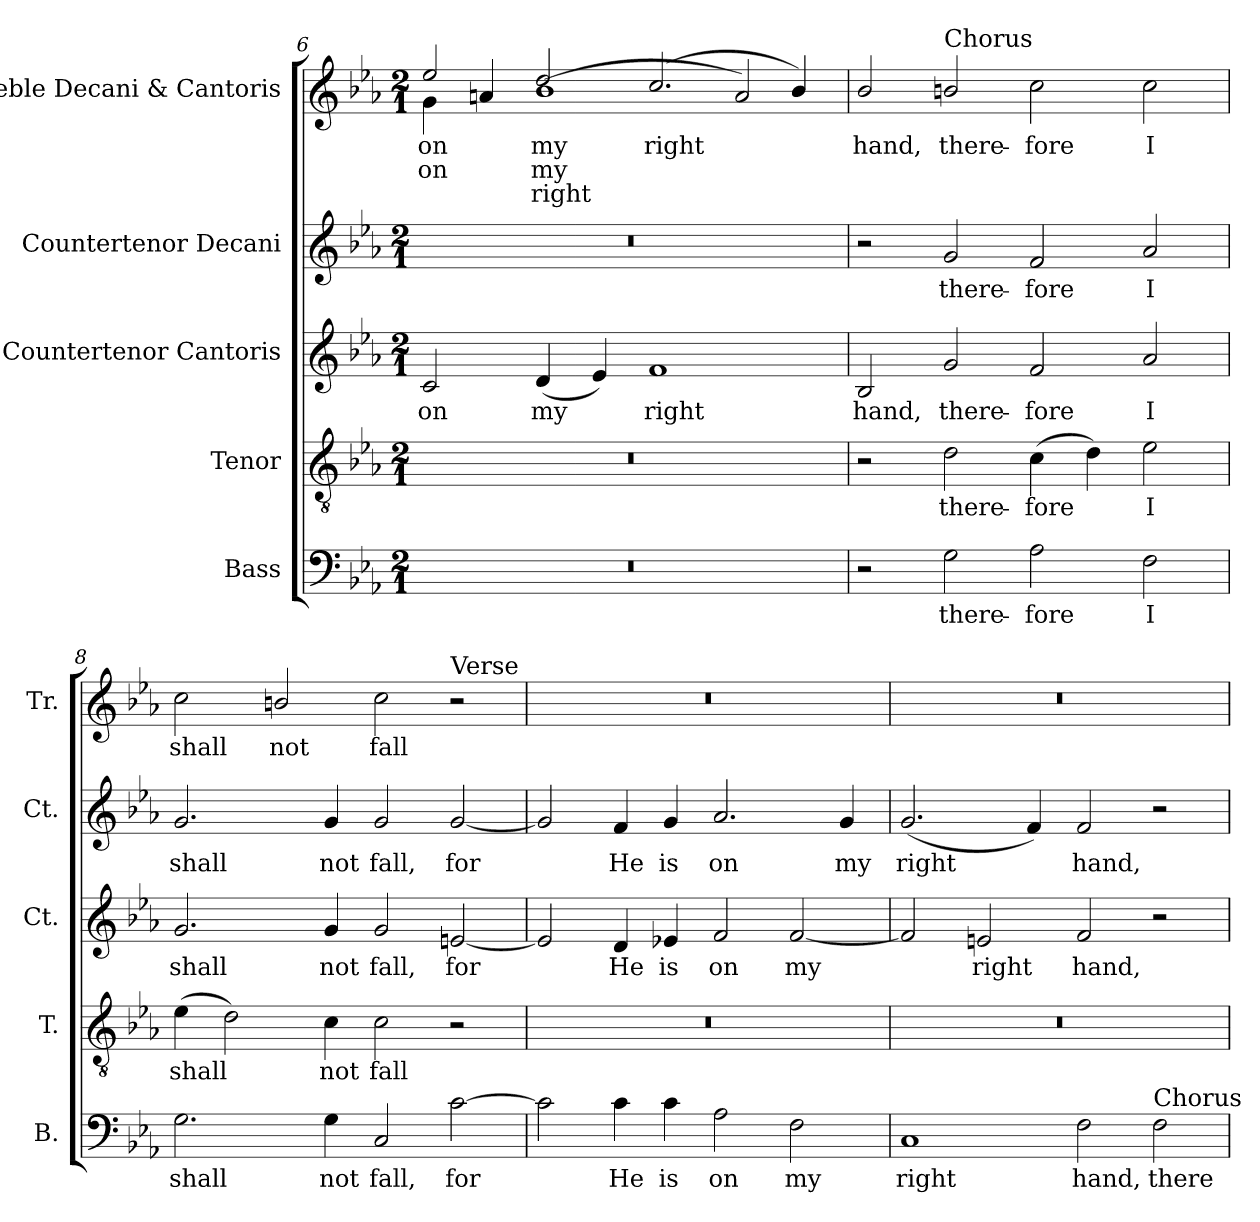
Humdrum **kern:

**kern	**text	**kern	**text	**kern	**text	**kern	**text	**kern	**text	**text	**text
*part5	*part5	*part4	*part4	*part3	*part3	*part2	*part2	*part1	*part1	*part1	*part1
*staff5	*staff5	*staff4	*staff4	*staff3	*staff3	*staff2	*staff2	*staff1	*staff1	*staff1	*staff1
*I"Bass	*	*I"Tenor	*	*I"Countertenor Cantoris	*	*I"Countertenor Decani	*	*I"Treble Decani & Cantoris	*	*	*
*I'B.	*	*I'T.	*	*I'Ct.	*	*I'Ct.	*	*I'Tr.	*	*	*
*clefF4	*	*clefGv2	*	*clefG2	*	*clefG2	*	*clefG2	*	*	*
*	*	*ITrd7c12	*	*	*	*	*	*	*	*	*
*k[b-e-a-]	*	*k[b-e-a-]	*	*k[b-e-a-]	*	*k[b-e-a-]	*	*k[b-e-a-]	*	*	*
*E-:	*	*E-:	*	*E-:	*	*E-:	*	*E-:	*	*	*
*M2/1	*	*M2/1	*	*M2/1	*	*M2/1	*	*M2/1	*	*	*
=6	=6	=6	=6	=6	=6	=6	=6	=6	=6	=6	=6
!LO:N:vis=1	!	!LO:N:vis=1	!	!	!	!	!	!	!	!	!
!	!	!	!	!	!LO:LY:b:color=#000000	!LO:N:vis=1	!	!	!	!	!
!	!	!	!	!	!	!	!	!	!LO:LY:a:color=#000000	!LO:LY:b:color=#000000	!
*	*	*	*	*	*	*	*	*^	*	*	*
0r	.	0r	.	2ci/	on	0r	.	2ee-i/	4gi\	on	on	.
.	.	.	.	.	.	.	.	.	4ani/	.	.	.
!	!	!	!	!	!LO:LY:b:color=#000000	!	!	!	!	!	!	!
!	!	!	!	!	!	!	!	!	!	!LO:LY:a:color=#000000	!LO:LY:b:color=#000000	!LO:LY:b:color=#000000
.	.	.	.	(4di/	my	.	.	2ddi/	(1b-i	my	my	right
.	.	.	.	4e-i/)	.	.	.	.	.	.	.	.
!	!	!	!	!	!LO:LY:b:color=#000000	!	!	!	!	!	!	!
!	!	!	!	!	!	!	!	!	!	!LO:LY:a:color=#000000	!	!
.	.	.	.	1fi	right	.	.	(2.cci/	.	right	.	.
.	.	.	.	.	.	.	.	.	2ai/)	.	.	.
.	.	.	.	.	.	.	.	4b-i/)	.	.	.	.
*	*	*	*	*	*	*	*	*v	*v	*	*	*
=7	=7	=7	=7	=7	=7	=7	=7	=7	=7	=7	=7
!	!	!	!	!	!LO:LY:b:color=#000000	!	!	!	!	!	!
!	!	!	!	!	!	!	!	!	!LO:LY:b:color=#000000	!	!
2r	.	2r	.	2B-i/	hand,	2r	.	2b-i/	hand,	.	.
!	!LO:LY:b:color=#000000	!	!	!	!	!	!	!	!	!	!
!	!	!	!LO:LY:b:color=#000000	!	!	!	!	!	!	!	!
!	!	!	!	!	!LO:LY:b:color=#000000	!	!	!	!	!	!
!	!	!	!	!	!	!	!LO:LY:b:color=#000000	!	!	!	!
!	!	!	!	!	!	!	!	!LO:TX:a:t=Chorus	!	!	!
!	!	!	!	!	!	!	!	!	!LO:LY:b:color=#000000	!	!
2Gi\	there-	2Di\	there-	2gi/	there-	2gi/	there-	2bni/	there-	.	.
!	!LO:LY:b:color=#000000	!	!	!	!	!	!	!	!	!	!
!	!	!	!LO:LY:b:color=#000000	!	!	!	!	!	!	!	!
!	!	!	!	!	!LO:LY:b:color=#000000	!	!	!	!	!	!
!	!	!	!	!	!	!	!LO:LY:b:color=#000000	!	!	!	!
!	!	!	!	!	!	!	!	!	!LO:LY:b:color=#000000	!	!
2A-i\	-fore	(4Ci\	-fore	2fi/	-fore	2fi/	-fore	2cci\	-fore	.	.
.	.	4Di\)	.	.	.	.	.	.	.	.	.
!	!LO:LY:b:color=#000000	!	!	!	!	!	!	!	!	!	!
!	!	!	!LO:LY:b:color=#000000	!	!	!	!	!	!	!	!
!	!	!	!	!	!LO:LY:b:color=#000000	!	!	!	!	!	!
!	!	!	!	!	!	!	!LO:LY:b:color=#000000	!	!	!	!
!	!	!	!	!	!	!	!	!	!LO:LY:b:color=#000000	!	!
2Fi\	I	2E-i\	I	2a-i/	I	2a-i/	I	2cci\	I	.	.
!!LO:LB:g=z
=8	=8	=8	=8	=8	=8	=8	=8	=8	=8	=8	=8
!	!LO:LY:b:color=#000000	!	!	!	!	!	!	!	!	!	!
!	!	!	!LO:LY:b:color=#000000	!	!	!	!	!	!	!	!
!	!	!	!	!	!LO:LY:b:color=#000000	!	!	!	!	!	!
!	!	!	!	!	!	!	!LO:LY:b:color=#000000	!	!	!	!
!	!	!	!	!	!	!	!	!	!LO:LY:b:color=#000000	!	!
2.Gi\	shall	(4E-i\	shall	2.gi/	shall	2.gi/	shall	2cci\	shall	.	.
.	.	2Di\)	.	.	.	.	.	.	.	.	.
!	!	!	!	!	!	!	!	!	!LO:LY:b:color=#000000	!	!
.	.	.	.	.	.	.	.	2bni/	not	.	.
!	!LO:LY:b:color=#000000	!	!	!	!	!	!	!	!	!	!
!	!	!	!LO:LY:b:color=#000000	!	!	!	!	!	!	!	!
!	!	!	!	!	!LO:LY:b:color=#000000	!	!	!	!	!	!
!	!	!	!	!	!	!	!LO:LY:b:color=#000000	!	!	!	!
4Gi\	not	4Ci\	not	4gi/	not	4gi/	not	.	.	.	.
!	!LO:LY:b:color=#000000	!	!	!	!	!	!	!	!	!	!
!	!	!	!LO:LY:b:color=#000000	!	!	!	!	!	!	!	!
!	!	!	!	!	!LO:LY:b:color=#000000	!	!	!	!	!	!
!	!	!	!	!	!	!	!LO:LY:b:color=#000000	!	!	!	!
!	!	!	!	!	!	!	!	!	!LO:LY:b:color=#000000	!	!
2Ci/	fall,	2Ci\	fall	2gi/	fall,	2gi/	fall,	2cci\	fall	.	.
!	!LO:LY:b:color=#000000	!	!	!	!	!	!	!	!	!	!
!	!	!	!	!	!LO:LY:b:color=#000000	!	!	!	!	!	!
!	!	!	!	!	!	!	!	!LO:TX:a:t=Verse	!	!	!
!	!	!	!	!	!	!	!LO:LY:b:color=#000000	!	!	!	!
[2ci\	for	2r	.	[2eni/	for	[2gi/	for	2r	.	.	.
=9	=9	=9	=9	=9	=9	=9	=9	=9	=9	=9	=9
!	!	!LO:N:vis=1	!	!	!	!	!	!LO:N:vis=1	!	!	!
2ci\]	.	0r	.	2ei/]	.	2gi/]	.	0r	.	.	.
!	!LO:LY:b:color=#000000	!	!	!	!	!	!	!	!	!	!
!	!	!	!	!	!LO:LY:b:color=#000000	!	!	!	!	!	!
!	!	!	!	!	!	!	!LO:LY:b:color=#000000	!	!	!	!
4ci\	He	.	.	4di/	He	4fi/	He	.	.	.	.
!	!LO:LY:b:color=#000000	!	!	!	!	!	!	!	!	!	!
!	!	!	!	!	!LO:LY:b:color=#000000	!	!	!	!	!	!
!	!	!	!	!	!	!	!LO:LY:b:color=#000000	!	!	!	!
4ci\	is	.	.	4e-i/	is	4gi/	is	.	.	.	.
!	!LO:LY:b:color=#000000	!	!	!	!	!	!	!	!	!	!
!	!	!	!	!	!LO:LY:b:color=#000000	!	!	!	!	!	!
!	!	!	!	!	!	!	!LO:LY:b:color=#000000	!	!	!	!
2A-i\	on	.	.	2fi/	on	2.a-i/	on	.	.	.	.
!	!LO:LY:b:color=#000000	!	!	!	!	!	!	!	!	!	!
!	!	!	!	!	!LO:LY:b:color=#000000	!	!	!	!	!	!
2Fi\	my	.	.	[2fi/	my	.	.	.	.	.	.
!	!	!	!	!	!	!	!LO:LY:b:color=#000000	!	!	!	!
.	.	.	.	.	.	4gi/	my	.	.	.	.
=10	=10	=10	=10	=10	=10	=10	=10	=10	=10	=10	=10
!	!LO:LY:b:color=#000000	!LO:N:vis=1	!	!	!	!	!	!	!	!	!
!	!	!	!	!	!	!	!LO:LY:b:color=#000000	!LO:N:vis=1	!	!	!
1Ci	right	0r	.	2fi/]	.	(2.gi/	right	0r	.	.	.
!	!	!	!	!	!LO:LY:b:color=#000000	!	!	!	!	!	!
.	.	.	.	2eni/	right	.	.	.	.	.	.
.	.	.	.	.	.	4fi/)	.	.	.	.	.
!	!LO:LY:b:color=#000000	!	!	!	!	!	!	!	!	!	!
!	!	!	!	!	!LO:LY:b:color=#000000	!	!	!	!	!	!
!	!	!	!	!	!	!	!LO:LY:b:color=#000000	!	!	!	!
2Fi\	hand,	.	.	2fi/	hand,	2fi/	hand,	.	.	.	.
!LO:TX:a:t=Chorus	!	!	!	!	!	!	!	!	!	!	!
!	!LO:LY:b:color=#000000	!	!	!	!	!	!	!	!	!	!
2Fi\	there-	.	.	2r	.	2r	.	.	.	.	.
=	=	=	=	=	=	=	=	=	=	=	=
*-	*-	*-	*-	*-	*-	*-	*-	*-	*-	*-	*-
